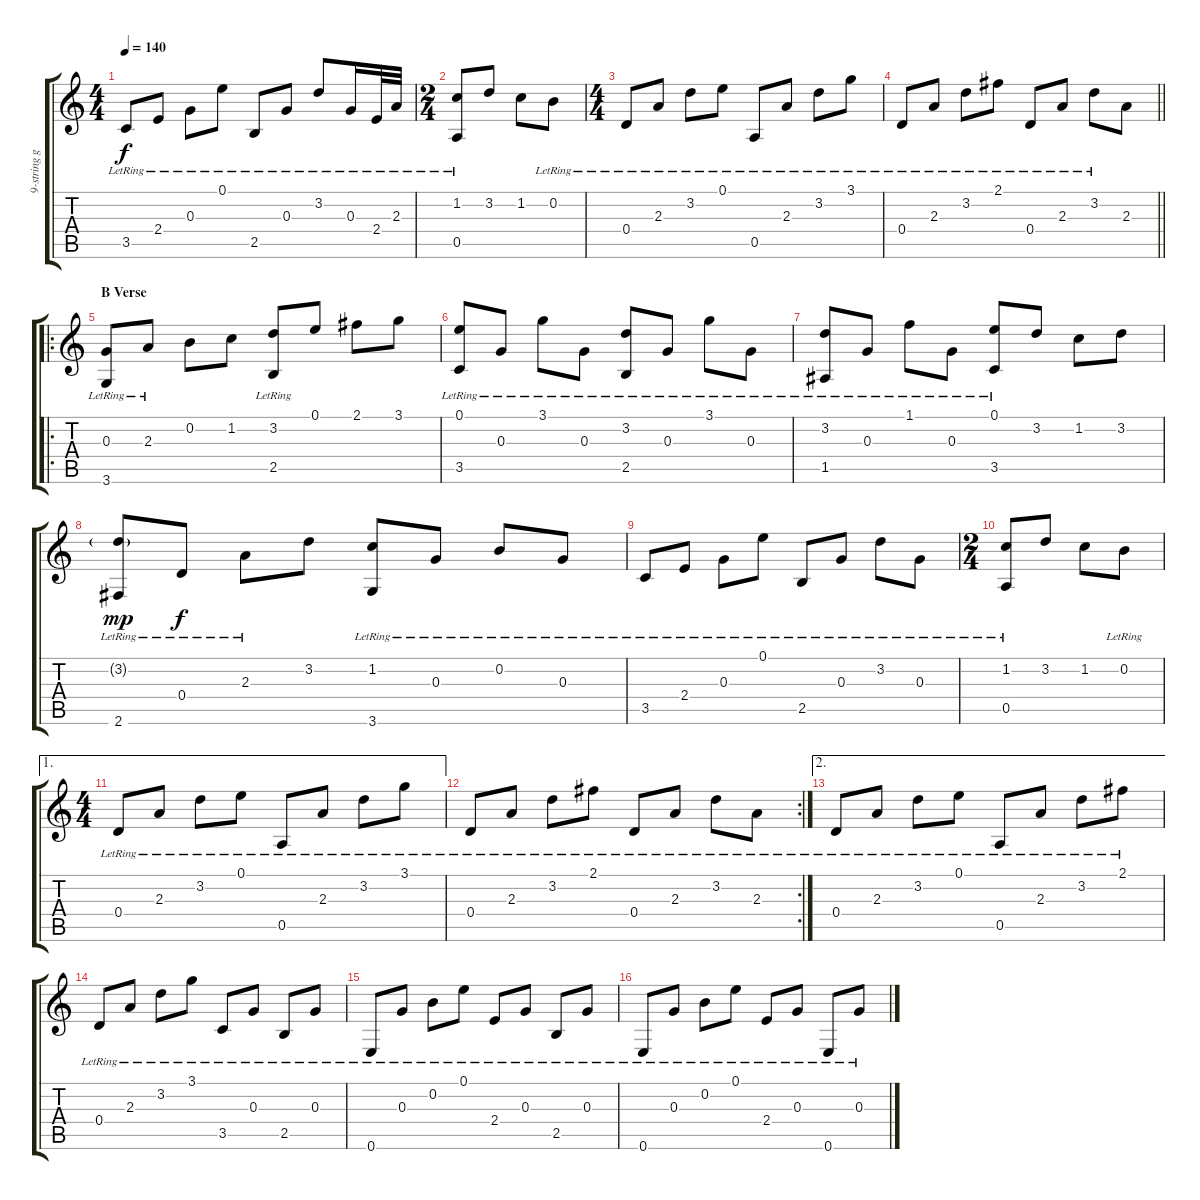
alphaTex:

\track ("9-string guitar" "9-string g") {instrument acousticguitarnylon}
\staff {score tabs}
\tuning (E4 B3 G3 D3 A2 E2) {hide}
\ts (4 4)
\tempo 140
\clef g2
\ks c
3.5{lr}.8{dy f} 2.4{lr}.8 0.3{lr}.8 0.1{lr}.8 2.5{lr}.8 0.3{lr}.8 3.2{lr}.8 0.3{lr}.16 2.4{lr}.32 2.3{lr}.32 |
\ts (2 4)
(1.2 0.5{lr}).8 3.2.8 1.2.8 0.2{lr}.8 |
\ts (4 4)
0.4{lr}.8 2.3{lr}.8 3.2{lr}.8 0.1{lr}.8 0.5{lr}.8 2.3{lr}.8 3.2{lr}.8 3.1{lr}.8 |
\barLineRight lightlight
0.4{lr}.8 2.3{lr}.8 3.2{lr}.8 2.1{lr}.8 0.4{lr}.8 2.3{lr}.8 3.2{lr}.8 2.3.8 |
\ro
\section ("" "B Verse")
(0.3 3.6{lr}).8 2.3{lr}.8 0.2.8 1.2.8 (3.2{lr} 2.5{lr}).8 0.1.8 2.1.8 3.1.8 |
(0.1{lr} 3.5{lr}).8 0.3{lr}.8 3.1{lr}.8 0.3{lr}.8 (3.2{lr} 2.5{lr}).8 0.3{lr}.8 3.1{lr}.8 0.3{lr}.8 |
(3.2{lr} 1.5{lr}).8 0.3{lr}.8 1.1{lr}.8 0.3{lr}.8 (0.1{lr} 3.5{lr}).8 3.2.8 1.2.8 3.2.8 |
(3.2{g lr} 2.6{lr}).8{dy mp} 0.4{lr}.8{dy f} 2.3{lr}.8 3.2.8 (1.2{lr} 3.6{lr}).8 0.3{lr}.8 0.2{lr}.8 0.3{lr}.8 |
3.5{lr}.8 2.4{lr}.8 0.3{lr}.8 0.1{lr}.8 2.5{lr}.8 0.3{lr}.8 3.2{lr}.8 0.3{lr}.8 |
\ts (2 4)
(1.2 0.5{lr}).8 3.2.8 1.2.8 0.2{lr}.8 |
\ae 1
\ts (4 4)
0.4{lr}.8 2.3{lr}.8 3.2{lr}.8 0.1{lr}.8 0.5{lr}.8 2.3{lr}.8 3.2{lr}.8 3.1{lr}.8 |
\rc 2
0.4{lr}.8 2.3{lr}.8 3.2{lr}.8 2.1{lr}.8 0.4{lr}.8 2.3{lr}.8 3.2{lr}.8 2.3{lr}.8 |
\ae 2
0.4{lr}.8 2.3{lr}.8 3.2{lr}.8 0.1{lr}.8 0.5{lr}.8 2.3{lr}.8 3.2{lr}.8 2.1{lr}.8 |
0.4{lr}.8 2.3{lr}.8 3.2{lr}.8 3.1{lr}.8 3.5{lr}.8 0.3{lr}.8 2.5{lr}.8 0.3{lr}.8 |
0.6{lr}.8 0.3{lr}.8 0.2{lr}.8 0.1{lr}.8 2.4{lr}.8 0.3{lr}.8 2.5{lr}.8 0.3{lr}.8 |
0.6{lr}.8 0.3{lr}.8 0.2{lr}.8 0.1{lr}.8 2.4{lr}.8 0.3{lr}.8 0.6{lr}.8 0.3{lr}.8
